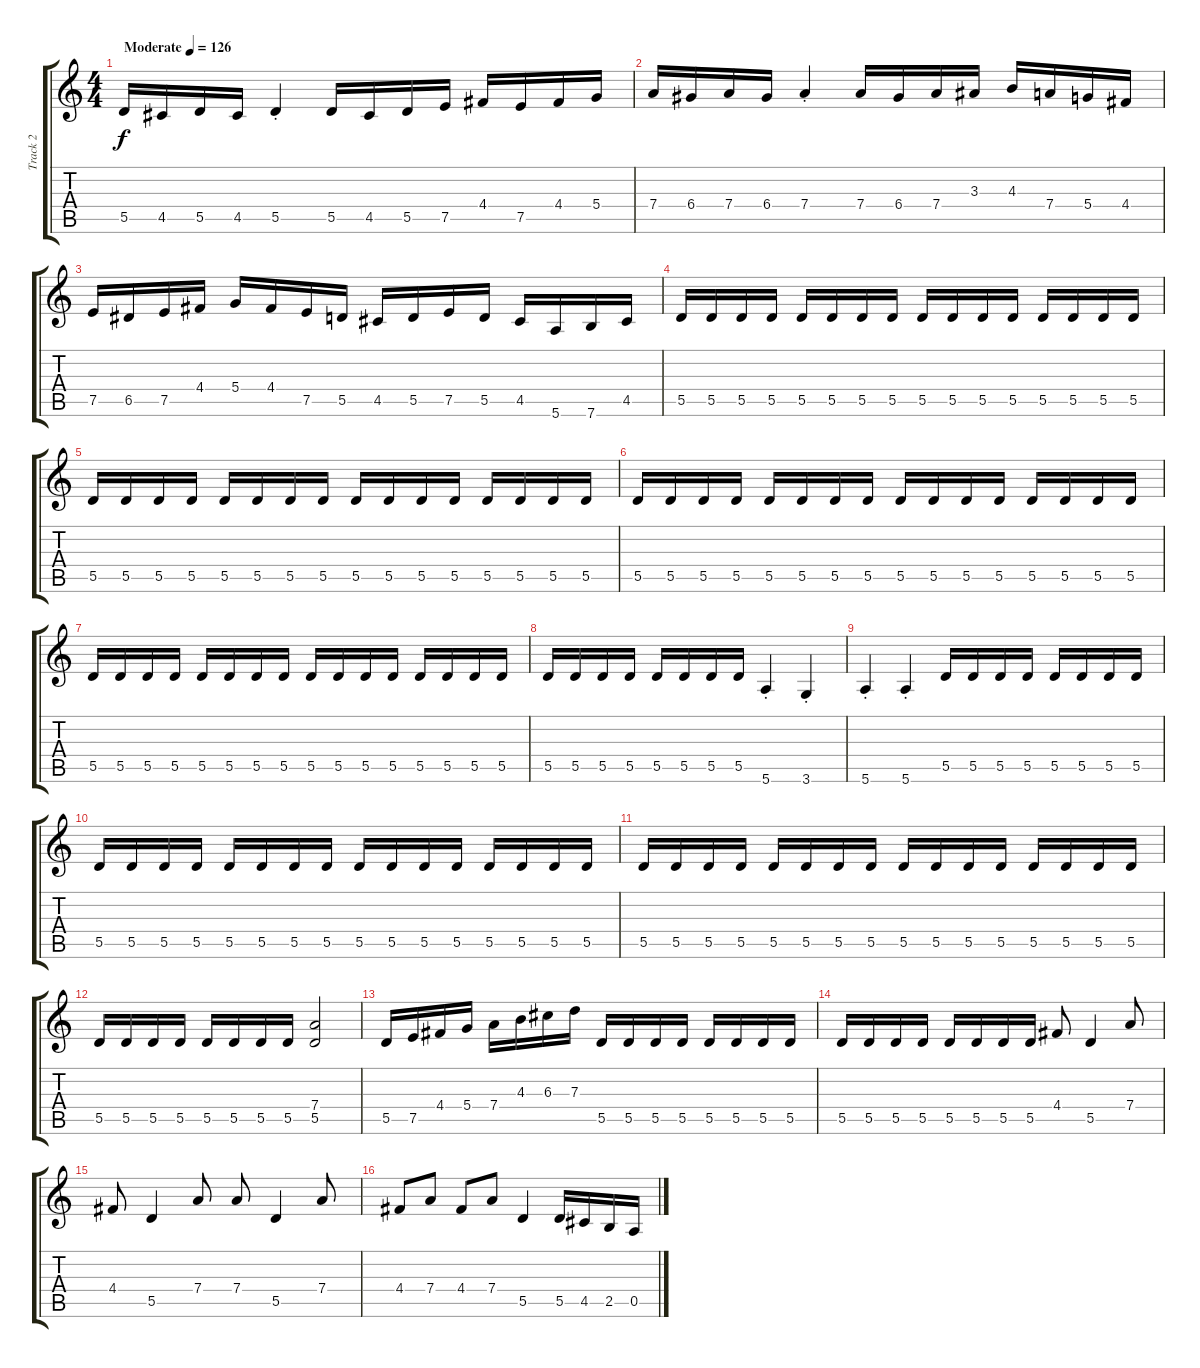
\track ("Track 2" "Track 2") {instrument distortionguitar}
\staff {score tabs}
\tuning (E4 B3 G3 D3 A2 E2) {hide}
\ts (4 4)
\tempo (126 "Moderate")
\clef g2
\ks c
5.5.16{dy f instrument distortionguitar} 4.5.16 5.5.16 4.5.16 5.5{st}.4 5.5.16 4.5.16 5.5.16 7.5.16 4.4.16 7.5.16 4.4.16 5.4.16 |
7.4.16 6.4.16 7.4.16 6.4.16 7.4{st}.4 7.4.16 6.4.16 7.4.16 3.3.16 4.3.16 7.4.16 5.4.16 4.4.16 |
7.5.16 6.5.16 7.5.16 4.4.16 5.4.16 4.4.16 7.5.16 5.5.16 4.5.16 5.5.16 7.5.16 5.5.16 4.5.16 5.6.16 7.6.16 4.5.16 |
5.5.16 5.5.16 5.5.16 5.5.16 5.5.16 5.5.16 5.5.16 5.5.16 5.5.16 5.5.16 5.5.16 5.5.16 5.5.16 5.5.16 5.5.16 5.5.16 |
5.5.16 5.5.16 5.5.16 5.5.16 5.5.16 5.5.16 5.5.16 5.5.16 5.5.16 5.5.16 5.5.16 5.5.16 5.5.16 5.5.16 5.5.16 5.5.16 |
5.5.16 5.5.16 5.5.16 5.5.16 5.5.16 5.5.16 5.5.16 5.5.16 5.5.16 5.5.16 5.5.16 5.5.16 5.5.16 5.5.16 5.5.16 5.5.16 |
5.5.16 5.5.16 5.5.16 5.5.16 5.5.16 5.5.16 5.5.16 5.5.16 5.5.16 5.5.16 5.5.16 5.5.16 5.5.16 5.5.16 5.5.16 5.5.16 |
5.5.16 5.5.16 5.5.16 5.5.16 5.5.16 5.5.16 5.5.16 5.5.16 5.6{st}.4 3.6{st}.4 |
5.6{st}.4 5.6{st}.4 5.5.16 5.5.16 5.5.16 5.5.16 5.5.16 5.5.16 5.5.16 5.5.16 |
5.5.16 5.5.16 5.5.16 5.5.16 5.5.16 5.5.16 5.5.16 5.5.16 5.5.16 5.5.16 5.5.16 5.5.16 5.5.16 5.5.16 5.5.16 5.5.16 |
5.5.16 5.5.16 5.5.16 5.5.16 5.5.16 5.5.16 5.5.16 5.5.16 5.5.16 5.5.16 5.5.16 5.5.16 5.5.16 5.5.16 5.5.16 5.5.16 |
5.5.16 5.5.16 5.5.16 5.5.16 5.5.16 5.5.16 5.5.16 5.5.16 (7.4 5.5).2 |
5.5.16 7.5.16 4.4.16 5.4.16 7.4.16 4.3.16 6.3.16 7.3.16 5.5.16 5.5.16 5.5.16 5.5.16 5.5.16 5.5.16 5.5.16 5.5.16 |
5.5.16 5.5.16 5.5.16 5.5.16 5.5.16 5.5.16 5.5.16 5.5.16 4.4.8 5.5.4 7.4.8 |
4.4.8 5.5.4 7.4.8 7.4.8 5.5.4 7.4.8 |
4.4.8 7.4.8 4.4.8 7.4.8 5.5.4 5.5.16 4.5.16 2.5.16 0.5.16
